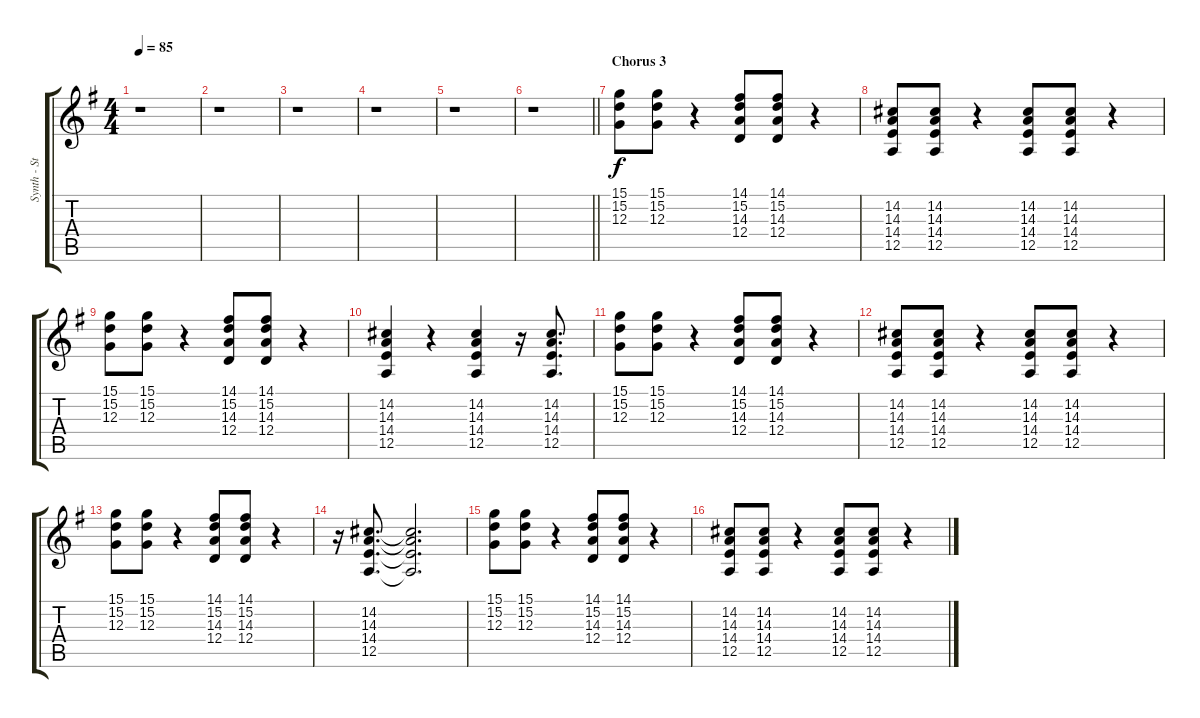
\track ("Synth - Stab" "Synth - St") {instrument pad3polysynth}
\staff {score tabs}
\tuning (E4 B3 G3 D3 A2 E2) {hide}
\ts (4 4)
\tempo 85
\clef g2
\ks g
r.1{dy fff} |
r.1 |
r.1 |
r.1 |
r.1 |
\barLineRight lightlight
r.1 |
\section ("" "Chorus 3")
(15.1 15.2 12.3).8{dy f volume 12 instrument pad3polysynth} (15.1 15.2 12.3).8 r.4 (14.1 15.2 14.3 12.4).8 (14.1 15.2 14.3 12.4).8 r.4 |
(14.2 14.3 14.4 12.5).8 (14.2 14.3 14.4 12.5).8 r.4 (14.2 14.3 14.4 12.5).8 (14.2 14.3 14.4 12.5).8 r.4 |
(15.1 15.2 12.3).8 (15.1 15.2 12.3).8 r.4 (14.1 15.2 14.3 12.4).8 (14.1 15.2 14.3 12.4).8 r.4 |
(14.2 14.3 14.4 12.5).4 r.4 (14.2 14.3 14.4 12.5).4 r.16 (14.2 14.3 14.4 12.5).8{d} |
(15.1 15.2 12.3).8 (15.1 15.2 12.3).8 r.4 (14.1 15.2 14.3 12.4).8 (14.1 15.2 14.3 12.4).8 r.4 |
(14.2 14.3 14.4 12.5).8 (14.2 14.3 14.4 12.5).8 r.4 (14.2 14.3 14.4 12.5).8 (14.2 14.3 14.4 12.5).8 r.4 |
(15.1 15.2 12.3).8 (15.1 15.2 12.3).8 r.4 (14.1 15.2 14.3 12.4).8 (14.1 15.2 14.3 12.4).8 r.4 |
r.16 (14.2 14.3 14.4 12.5).8{d} (14.2{t} 14.3{t} 14.4{t} 12.5{t}).2{d} |
(15.1 15.2 12.3).8 (15.1 15.2 12.3).8 r.4 (14.1 15.2 14.3 12.4).8 (14.1 15.2 14.3 12.4).8 r.4 |
(14.2 14.3 14.4 12.5).8 (14.2 14.3 14.4 12.5).8 r.4 (14.2 14.3 14.4 12.5).8 (14.2 14.3 14.4 12.5).8 r.4
